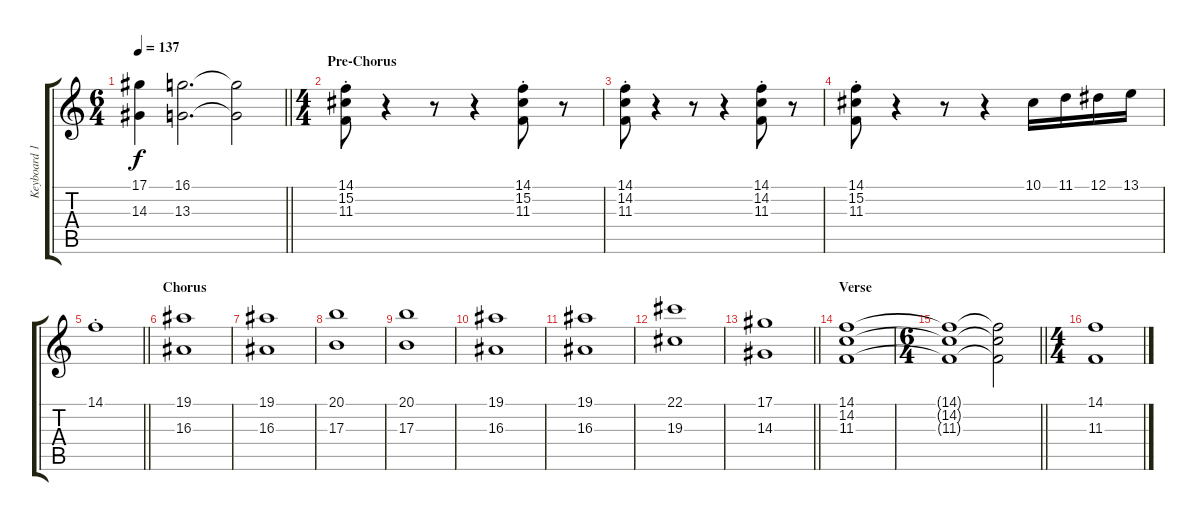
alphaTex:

\track ("Keyboard 1" "Keyboard 1") {instrument stringensemble1}
\staff {score tabs}
\tuning (Eb4 Bb3 Gb3 Db3 Ab2 Eb2) {hide}
\ts (6 4)
\tempo 137
\clef g2
\barLineRight lightlight
\ks c
(17.1{t} 14.3{t}).4{dy f} (16.1 13.3).2{d} (16.1{t} 13.3{t}).2 |
\ts (4 4)
\section ("" "Pre-Chorus")
(14.1{st} 15.2{st} 11.3{st}).8 r.4 r.8 r.4 (14.1{st} 15.2{st} 11.3{st}).8 r.8 |
(14.1{st} 14.2{st} 11.3{st}).8 r.4 r.8 r.4 (14.1{st} 14.2{st} 11.3{st}).8 r.8 |
(14.1{st} 15.2{st} 11.3{st}).8 r.4 r.8 r.4 10.1.16 11.1.16 12.1.16 13.1.16 |
\barLineRight lightlight
14.1{st}.1 |
\section ("" "Chorus")
(19.1 16.3).1 |
(19.1 16.3).1 |
(20.1 17.3).1 |
(20.1 17.3).1 |
(19.1 16.3).1 |
(19.1 16.3).1 |
(22.1 19.3).1 |
\barLineRight lightlight
(17.1 14.3).1 |
\section ("" "Verse")
(14.1 14.2 11.3).1 |
\ts (6 4)
\barLineRight lightlight
(14.1{t} 14.2{t} 11.3{t}).1 (14.1{t} 14.2{t} 11.3{t}).2 |
\ts (4 4)
\section ("" "")
(14.1 11.3).1
